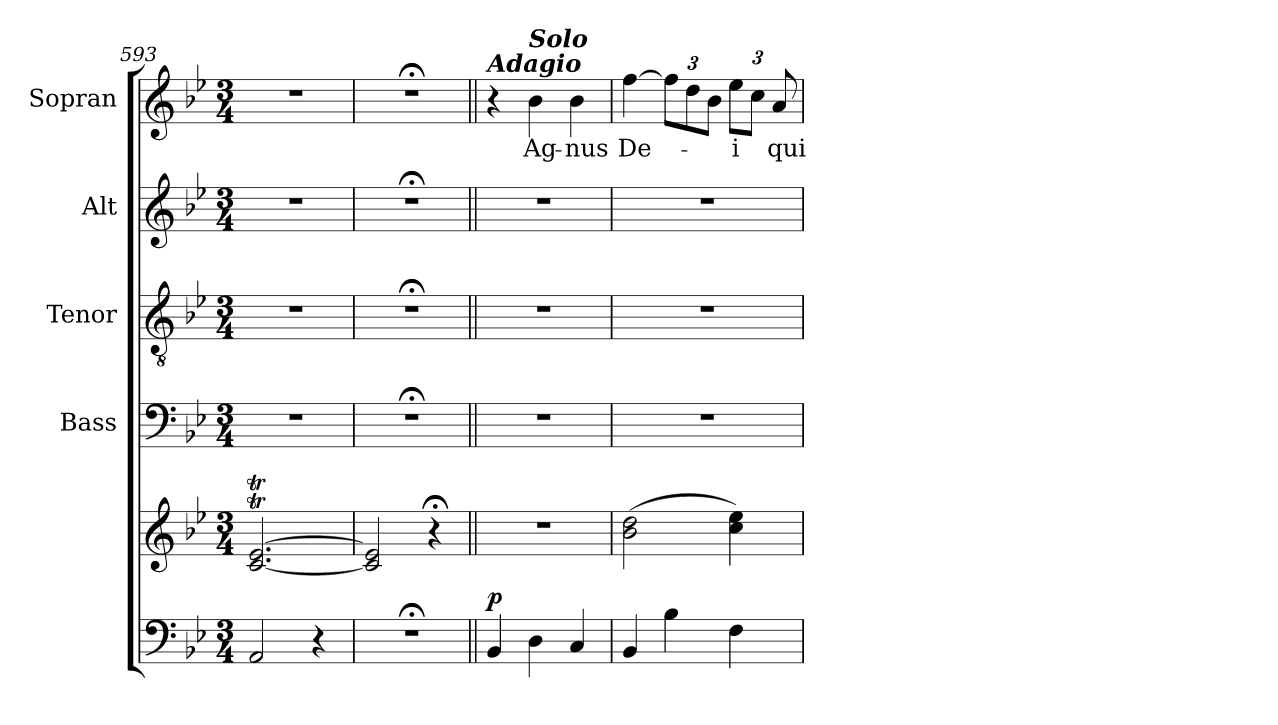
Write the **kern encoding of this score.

**kern	**kern	**dynam	**kern	**kern	**kern	**kern	**text
*part5	*part5	*part5	*part4	*part3	*part2	*part1	*part1
*staff6	*staff5	*staff5/6	*staff4	*staff3	*staff2	*staff1	*staff1
*	*	*	*I"Bass	*I"Tenor	*I"Alt	*I"Sopran	*
*	*	*	*I'B.	*I'T.	*I'A.	*I'S.	*
*clefF4	*clefG2	*	*clefF4	*clefGv2	*clefG2	*clefG2	*
*k[b-e-]	*k[b-e-]	*	*k[b-e-]	*k[b-e-]	*k[b-e-]	*k[b-e-]	*
*B-:	*B-:	*	*B-:	*B-:	*B-:	*B-:	*
*M3/4	*M3/4	*	*M3/4	*M3/4	*M3/4	*M3/4	*
=593	=593	=593	=593	=593	=593	=593	=593
2AA/	[2.c/T [2.e-/T	.	2.r	2.r	2.r	2.r	.
4r	.	.	.	.	.	.	.
=594	=594	=594	=594	=594	=594	=594	=594
!LO:N:vis=1	!	!	!LO:N:vis=1	!LO:N:vis=1	!LO:N:vis=1	!LO:N:vis=1	!
2.r;<	2c/]TTT 2e-/]TTT	.	2.r;<	2.r;<	2.r;<	2.r;<	.
.	4r;<	.	.	.	.	.	.
!!LO:LB:g=z
=595||	=595||	=595||	=595||	=595||	=595||	=595||	=595||
!	!	!	!	!	!	!LO:TX:a:Bi:t=Adagio	!
!	!	!LO:DY:a=2	!	!	!	!	!
4BB-/	2.r	p	2.r	2.r	2.r	4r	.
!	!	!	!	!	!	!LO:TX:a:Bi:t=Solo	!
!	!	!	!	!	!	!	!LO:LY:b
4D\	.	.	.	.	.	4b-\	Ag-
!	!	!	!	!	!	!	!LO:LY:b
4C/	.	.	.	.	.	4b-\	-nus
=596	=596	=596	=596	=596	=596	=596	=596
!	!	!	!	!	!	!	!LO:LY:b
4BB-/	(>2b-\ 2dd\	.	2.r	2.r	2.r	[4ff\	De-
*	*	*	*	*	*	*Xbrackettup	*
4B-\	.	.	.	.	.	12ff\L]	.
.	.	.	.	.	.	12dd\	.
.	.	.	.	.	.	12b-\J	.
!	!	!	!	!	!	!	!LO:LY:b
4F\	4cc\ 4ee-\)	.	.	.	.	12ee-\L	-i
.	.	.	.	.	.	12cc\J	.
!	!	!	!	!	!	!	!LO:LY:b
.	.	.	.	.	.	12a/	qui
=	=	=	=	=	=	=	=
*-	*-	*-	*-	*-	*-	*-	*-
